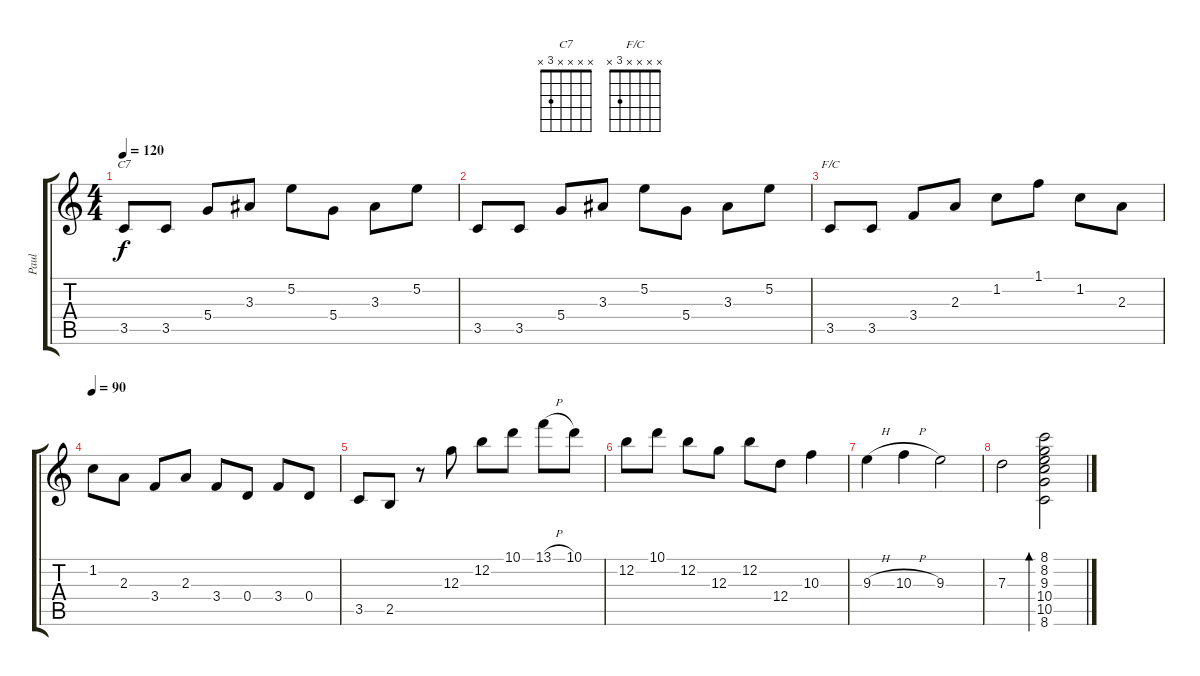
\track ("Paul" "Paul") {instrument acousticguitarsteel}
\staff {score tabs}
\tuning (E4 B3 G3 D3 A2 E2) {hide}
\chord ("C7" x x x x 3 x)
\chord ("F/C" x x x x 3 x)
\ts (4 4)
\tempo 120
\clef g2
\ks c
3.5.8{ch "C7" dy f} 3.5.8 5.4.8 3.3.8 5.2.8 5.4.8 3.3.8 5.2.8 |
3.5.8 3.5.8 5.4.8 3.3.8 5.2.8 5.4.8 3.3.8 5.2.8 |
3.5.8{ch "F/C"} 3.5.8 3.4.8 2.3.8 1.2.8 1.1.8 1.2.8 2.3.8 |
\tempo 90
1.2.8 2.3.8 3.4.8 2.3.8 3.4.8 0.4.8 3.4.8 0.4.8 |
3.5.8 2.5.8 r.8 12.3.8 12.2.8 10.1.8 13.1{h}.8 10.1.8 |
12.2.8 10.1.8 12.2.8 12.3.8 12.2.8 12.4.8 10.3.4 |
9.3{h}.4 10.3{h}.4 9.3.2 |
7.3.2 (8.1 8.2 9.3 10.4 10.5 8.6).2{bd 480}
